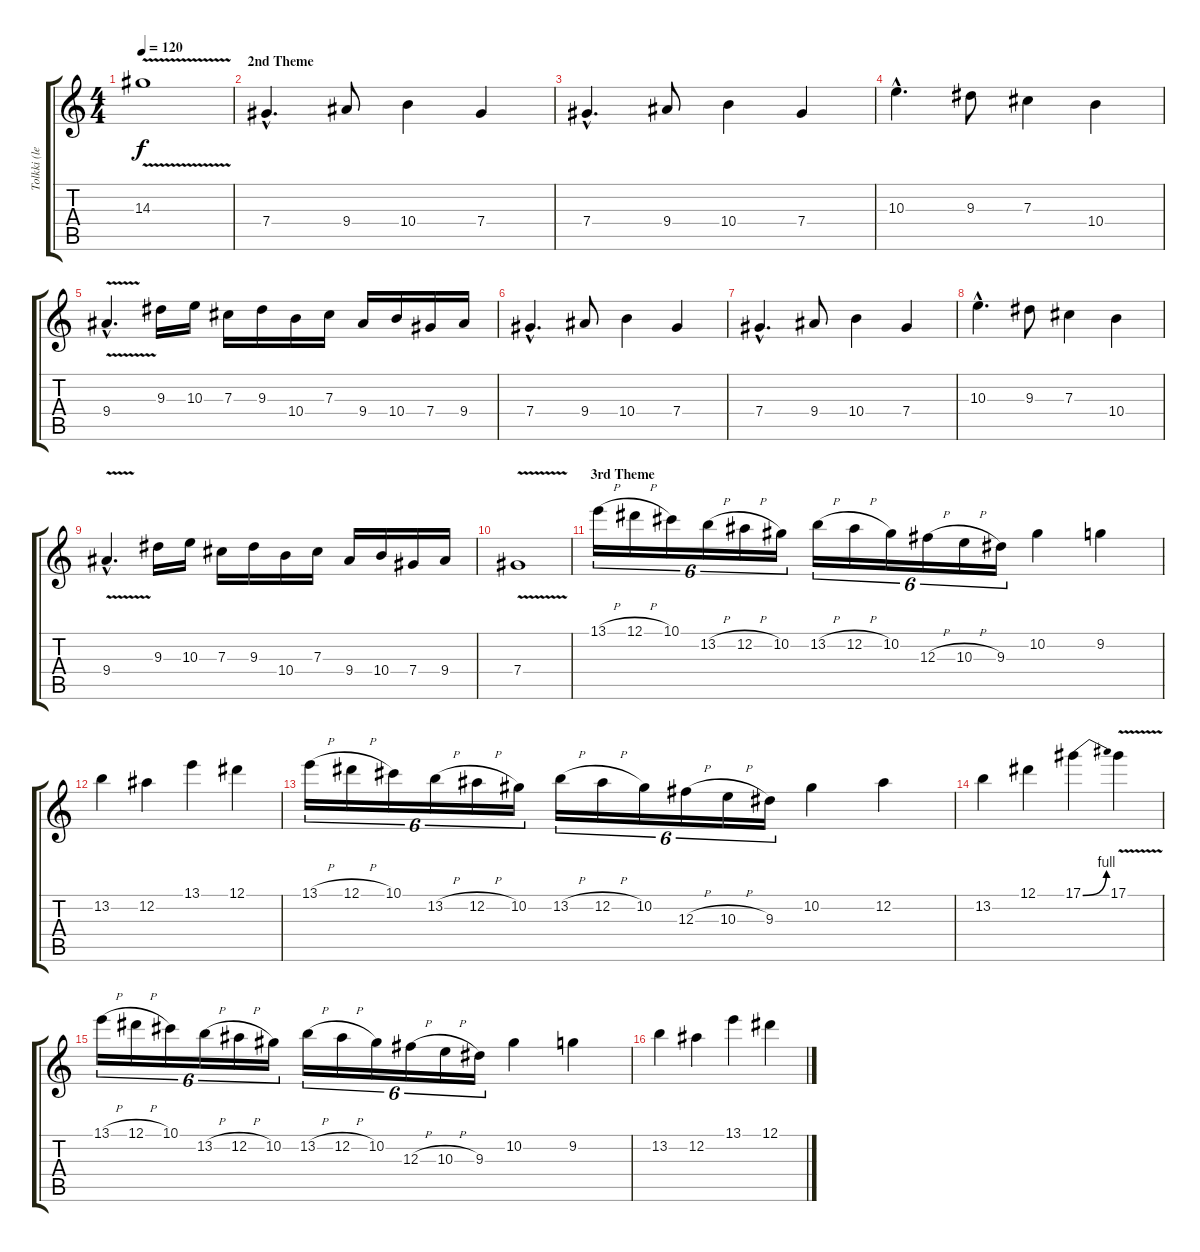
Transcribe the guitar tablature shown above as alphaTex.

\track ("Tolkki (lead)" "Tolkki (le") {instrument overdrivenguitar}
\staff {score tabs}
\tuning (Eb4 Bb3 Gb3 Db3 Ab2 Eb2) {hide}
\ts (4 4)
\tempo 120
\clef g2
\ks c
14.3{v}.1{dy f} |
\section ("" "2nd Theme")
7.4{hac}.4{d} 9.4.8 10.4.4 7.4.4 |
7.4{hac}.4{d} 9.4.8 10.4.4 7.4.4 |
10.3{hac}.4{d} 9.3.8 7.3.4 10.4.4 |
9.4{v hac}.4{d} 9.3.16 10.3.16 7.3.16 9.3.16 10.4.16 7.3.16 9.4.16 10.4.16 7.4.16 9.4.16 |
7.4{hac}.4{d} 9.4.8 10.4.4 7.4.4 |
7.4{hac}.4{d} 9.4.8 10.4.4 7.4.4 |
10.3{hac}.4{d} 9.3.8 7.3.4 10.4.4 |
9.4{v hac}.4{d} 9.3.16 10.3.16 7.3.16 9.3.16 10.4.16 7.3.16 9.4.16 10.4.16 7.4.16 9.4.16 |
7.4{v}.1 |
\section ("" "3rd Theme")
13.1{h}.16{tu (6 4)} 12.1{h}.16{tu (6 4)} 10.1.16{tu (6 4)} 13.2{h}.16{tu (6 4)} 12.2{h}.16{tu (6 4)} 10.2.16{tu (6 4)} 13.2{h}.16{tu (6 4)} 12.2{h}.16{tu (6 4)} 10.2.16{tu (6 4)} 12.3{h}.16{tu (6 4)} 10.3{h}.16{tu (6 4)} 9.3.16{tu (6 4)} 10.2.4 9.2.4 |
13.2.4 12.2.4 13.1.4 12.1.4 |
13.1{h}.16{tu (6 4)} 12.1{h}.16{tu (6 4)} 10.1.16{tu (6 4)} 13.2{h}.16{tu (6 4)} 12.2{h}.16{tu (6 4)} 10.2.16{tu (6 4)} 13.2{h}.16{tu (6 4)} 12.2{h}.16{tu (6 4)} 10.2.16{tu (6 4)} 12.3{h}.16{tu (6 4)} 10.3{h}.16{tu (6 4)} 9.3.16{tu (6 4)} 10.2.4 12.2.4 |
13.2.4 12.1.4 17.1{be (bend 0 0 60 4)}.4 17.1{v}.4 |
13.1{h}.16{tu (6 4)} 12.1{h}.16{tu (6 4)} 10.1.16{tu (6 4)} 13.2{h}.16{tu (6 4)} 12.2{h}.16{tu (6 4)} 10.2.16{tu (6 4)} 13.2{h}.16{tu (6 4)} 12.2{h}.16{tu (6 4)} 10.2.16{tu (6 4)} 12.3{h}.16{tu (6 4)} 10.3{h}.16{tu (6 4)} 9.3.16{tu (6 4)} 10.2.4 9.2.4 |
13.2.4 12.2.4 13.1.4 12.1.4
